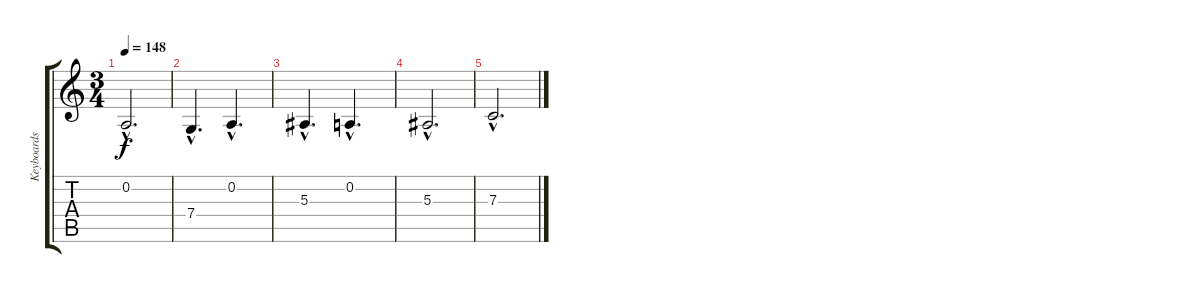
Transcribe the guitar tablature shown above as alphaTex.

\track ("Keyboards" "Keyboards") {instrument acousticgrandpiano}
\staff {score tabs}
\tuning (D4 A3 F3 C3 G2 C2) {hide}
\ts (3 4)
\tempo 148
\clef g2
\ks c
0.2{hac}.2{d dy f} |
7.4{hac}.4{d} 0.2{hac}.4{d} |
5.3{hac}.4{d} 0.2{hac}.4{d} |
5.3{hac}.2{d} |
7.3{hac}.2{d}
